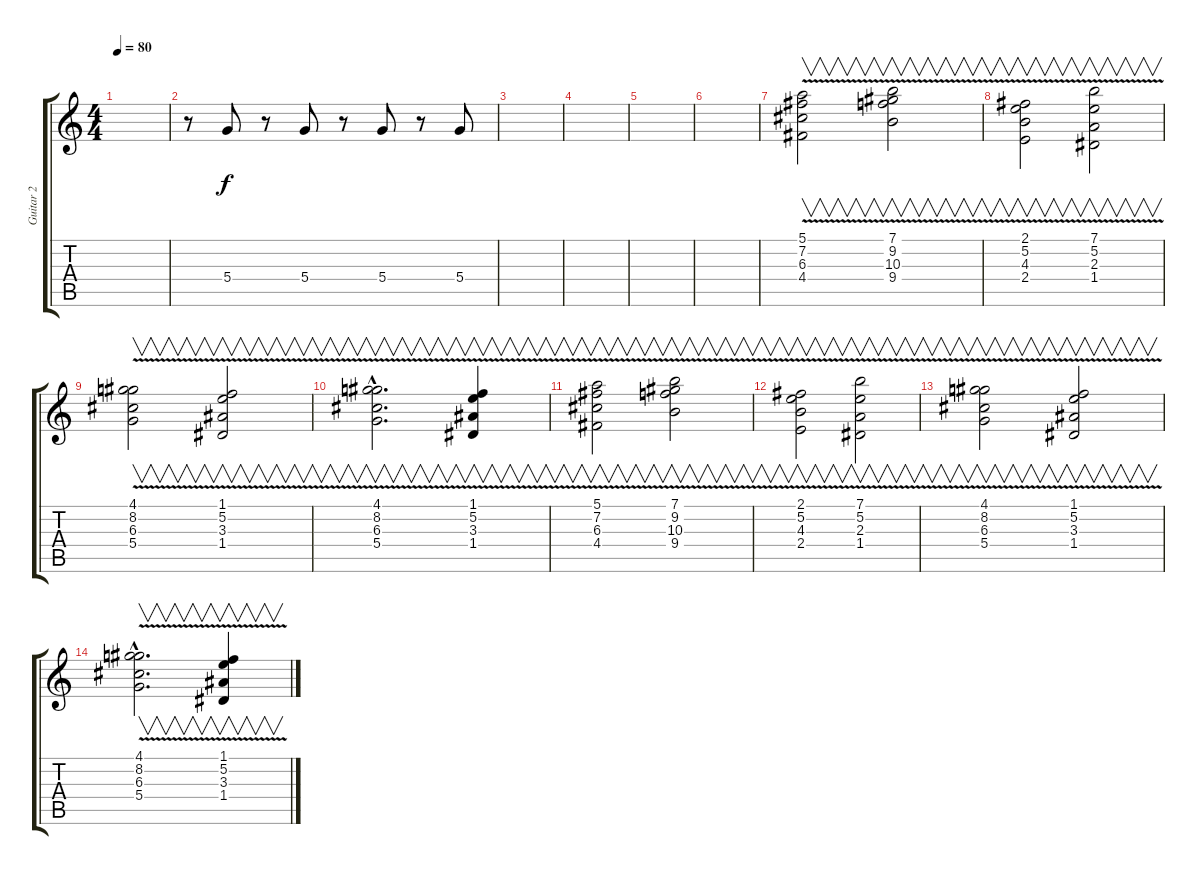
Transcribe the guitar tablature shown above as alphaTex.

\track ("Guitar 2" "Guitar 2") {instrument acousticguitarsteel}
\staff {score tabs}
\tuning (E4 B3 G3 D3 A2 E2) {hide}
\ts (4 4)
\tempo 80
\clef g2
\ks c
|
r.8 5.4.8 r.8 5.4.8 r.8 5.4.8 r.8 5.4.8 |
|
|
|
|
(5.1{v} 7.2{v} 6.3{v} 4.4{v}).2{v} (7.1{v} 9.2{v} 10.3{v} 9.4{v}).2{v} |
(2.1{v} 5.2{v} 4.3{v} 2.4{v}).2{v} (7.1{v} 5.2{v} 2.3{v} 1.4{v}).2{v} |
(4.1{v} 8.2{v} 6.3{v} 5.4{v}).2{v} (1.1 5.2{v} 3.3{v} 1.4{v}).2{v} |
(4.1{v hac} 8.2{v hac} 6.3{v hac} 5.4{v hac}).2{v d} (1.1 5.2{v} 3.3{v} 1.4{v}).4{v} |
(5.1{v} 7.2{v} 6.3{v} 4.4{v}).2{v} (7.1{v} 9.2{v} 10.3{v} 9.4{v}).2{v} |
(2.1{v} 5.2{v} 4.3{v} 2.4{v}).2{v} (7.1{v} 5.2{v} 2.3{v} 1.4{v}).2{v} |
(4.1{v} 8.2{v} 6.3{v} 5.4{v}).2{v} (1.1 5.2{v} 3.3{v} 1.4{v}).2{v} |
(4.1{v hac} 8.2{v hac} 6.3{v hac} 5.4{v hac}).2{v d} (1.1 5.2{v} 3.3{v} 1.4{v}).4{v}
